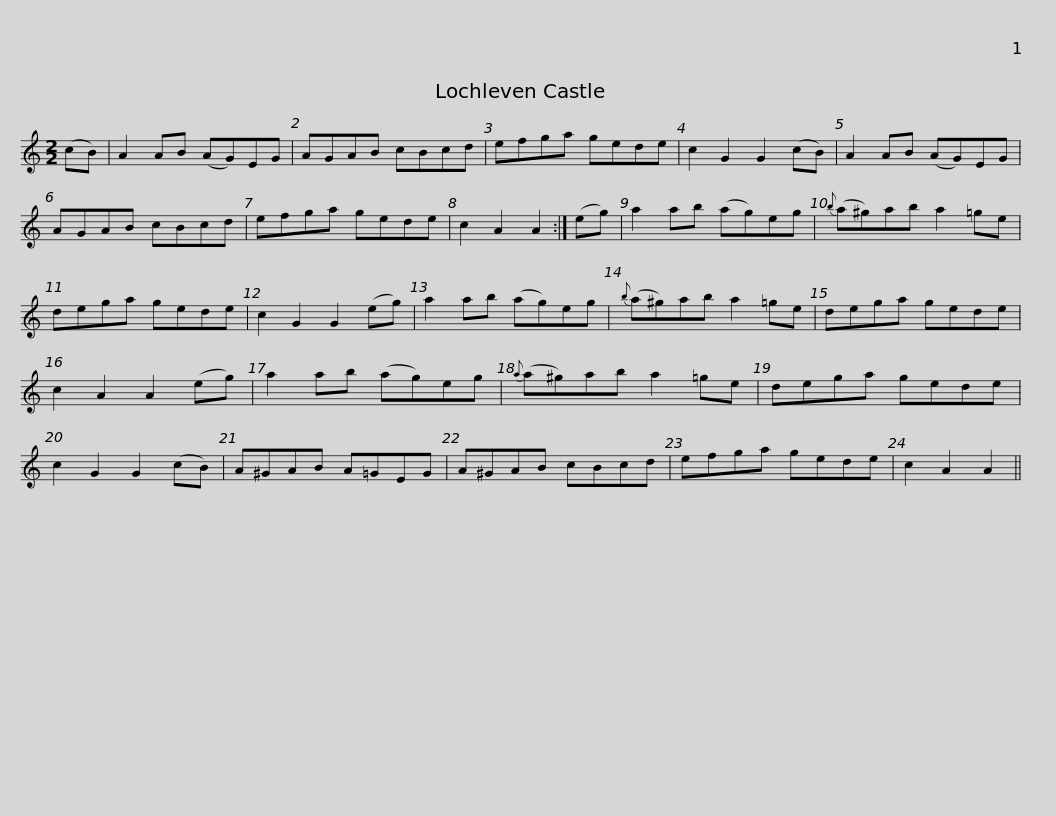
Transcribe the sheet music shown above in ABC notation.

X:1
L:1/8
M:2/2
I:linebreak $
K:C
V:1 treble
V:1
 (cB) | A2 AB (AG)EG | AGAB cBcd | efga gede | c2 G2 G2 (cB) | %5
 A2 AB (AG)EG | AGAB cBcd |$ efga gede | c2 A2 A2 :| (eg) | %10
 a2 ab (ag)eg |{b} (a^g)ab a2 =ge | dega gede |$ c2 G2 G2 (eg) | a2 ab (ag)eg | %15
{b} (a^g)ab a2 =ge | dega gede | c2 A2 A2 (eg) | a2 ab (ag)eg |${a} (a^g)ab a2 =ge | %20
 dega gede | c2 G2 G2 (cB) | A^GAB A=GEG | A^GAB cBcd |$ efga gede | %25
 c2 A2 A2 || %26
